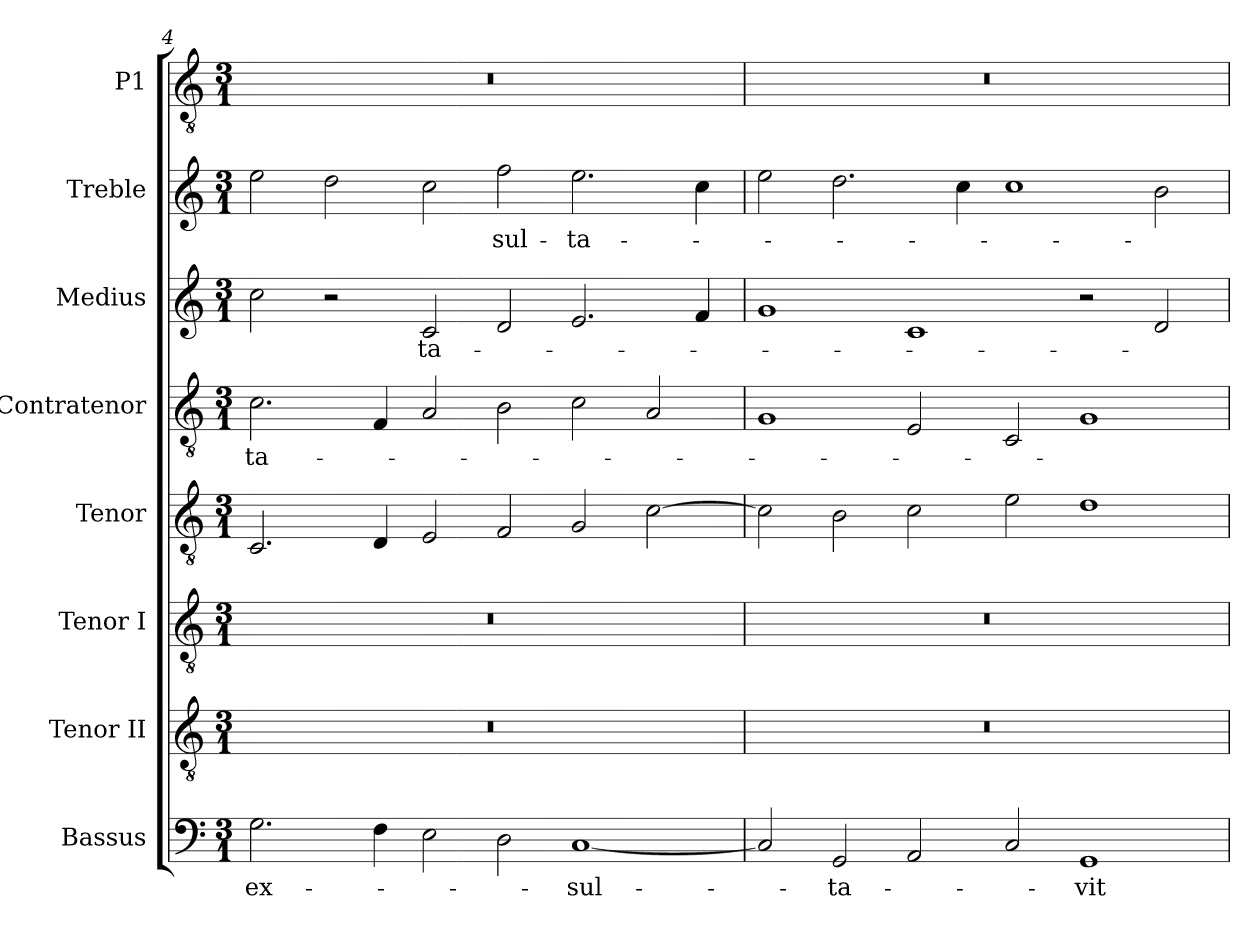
**kern	**text	**kern	**kern	**kern	**kern	**text	**kern	**text	**kern	**text	**kern
*part8	*part8	*part7	*part6	*part5	*part4	*part4	*part3	*part3	*part2	*part2	*part1
*staff8	*staff8	*staff7	*staff6	*staff5	*staff4	*staff4	*staff3	*staff3	*staff2	*staff2	*staff1
*I"Bassus	*	*I"Tenor II	*I"Tenor I	*I"Tenor	*I"Contratenor	*	*I"Medius	*	*I"Treble	*	*I"P1
*I'B.	*	*I'T II.	*I'T I.	*I'T.	*I'Ct.	*	*I'M.	*	*I'Tr.	*	*
!!LO:LB:g=z
*clefF4	*	*clefGv2	*clefGv2	*clefGv2	*clefGv2	*	*clefG2	*	*clefG2	*	*clefGv2
*	*	*ITrd7c12	*ITrd7c12	*ITrd7c12	*ITrd7c12	*	*	*	*	*	*ITrd7c12
*k[]	*	*k[]	*k[]	*k[]	*k[]	*	*k[]	*	*k[]	*	*k[]
*C:	*	*C:	*C:	*C:	*C:	*	*C:	*	*C:	*	*C:
*M3/1	*	*M3/1	*M3/1	*M3/1	*M3/1	*	*M3/1	*	*M3/1	*	*M3/1
=4	=4	=4	=4	=4	=4	=4	=4	=4	=4	=4	=4
!	!LO:LY:b:color=#000000	!LO:N:vis=1	!LO:N:vis=1	!	!	!	!	!	!	!	!
!	!	!	!	!	!	!LO:LY:b:color=#000000	!	!	!	!	!LO:N:vis=1
2.Gi\	ex-	0.r	0.r	2.CCi/	2.Ci\	-ta-	2cci\	.	2eei\	.	0.r
.	.	.	.	.	.	.	2r	.	2ddi\	.	.
4Fi\	.	.	.	4DDi/	4FFi/	.	.	.	.	.	.
!	!	!	!	!	!	!	!	!LO:LY:b:color=#000000	!	!	!
2Ei\	.	.	.	2EEi/	2AAi/	.	2ci/	-ta-	2cci\	.	.
!	!	!	!	!	!	!	!	!	!	!LO:LY:b:color=#000000	!
2Di\	.	.	.	2FFi/	2BBi\	.	2di/	.	2ffi\	-sul-	.
!	!LO:LY:b:color=#000000	!	!	!	!	!	!	!	!	!	!
!	!	!	!	!	!	!	!	!	!	!LO:LY:b:color=#000000	!
[<1Ci	-sul-	.	.	2GGi/	2Ci\	.	2.ei/	.	2.eei\	-ta-	.
.	.	.	.	[>2Ci\	2AAi/	.	.	.	.	.	.
.	.	.	.	.	.	.	4fi/	.	4cci\	.	.
=5`	=5`	=5`	=5`	=5`	=5`	=5`	=5`	=5`	=5`	=5`	=5`
!	!	!LO:N:vis=1	!LO:N:vis=1	!	!	!	!	!	!	!	!LO:N:vis=1
2Ci/]	.	0.r	0.r	2Ci\]	1GGi	.	1gi	.	2eei\	.	0.r
!	!LO:LY:b:color=#000000	!	!	!	!	!	!	!	!	!	!
2GGi/	-ta-	.	.	2BBi\	.	.	.	.	2.ddi\	.	.
2AAi/	.	.	.	2Ci\	2EEi/	.	1ci	.	.	.	.
.	.	.	.	.	.	.	.	.	4cci\	.	.
2Ci/	.	.	.	2Ei\	2CCi/	.	.	.	1cci	.	.
!	!LO:LY:b:color=#000000	!	!	!	!	!	!	!	!	!	!
1GGi	-vit	.	.	1Di	1GGi	.	2r	.	.	.	.
.	.	.	.	.	.	.	2di/	.	2bi\	.	.
=`	=`	=`	=`	=`	=`	=`	=`	=`	=`	=`	=`
*-	*-	*-	*-	*-	*-	*-	*-	*-	*-	*-	*-
